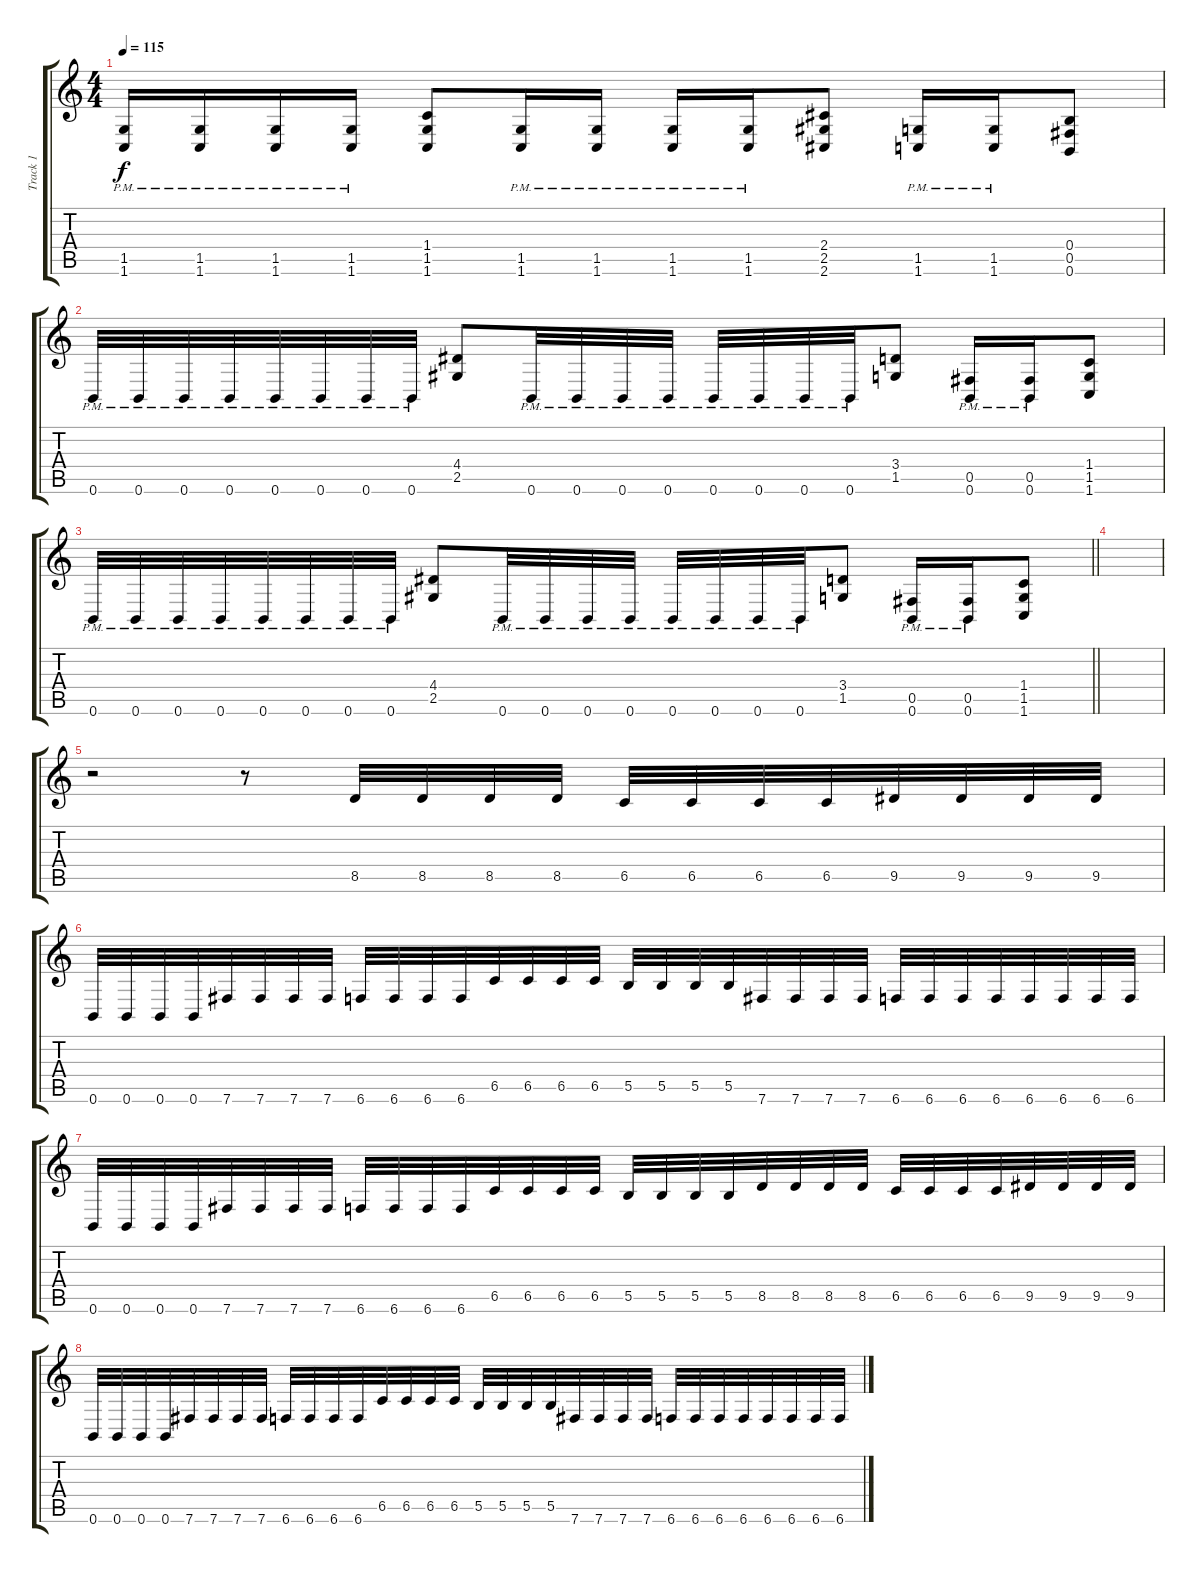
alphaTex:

\track ("Track 1" "Track 1") {instrument distortionguitar}
\staff {score tabs}
\tuning (Db4 Ab3 E3 B2 Gb2 B1) {hide}
\ts (4 4)
\tempo 115
\clef g2
\ks c
(1.5{pm} 1.6{pm}).16{dy f} (1.5{pm} 1.6{pm}).16 (1.5{pm} 1.6{pm}).16 (1.5{pm} 1.6{pm}).16 (1.4 1.5 1.6).8 (1.5{pm} 1.6{pm}).16 (1.5{pm} 1.6{pm}).16 (1.5{pm} 1.6{pm}).16 (1.5{pm} 1.6{pm}).16 (2.4 2.5 2.6).8 (1.5{pm} 1.6{pm}).16 (1.5{pm} 1.6{pm}).16 (0.4 0.5 0.6).8 |
0.6{pm}.32 0.6{pm}.32 0.6{pm}.32 0.6{pm}.32 0.6{pm}.32 0.6{pm}.32 0.6{pm}.32 0.6{pm}.32 (4.4 2.5).8 0.6{pm}.32 0.6{pm}.32 0.6{pm}.32 0.6{pm}.32 0.6{pm}.32 0.6{pm}.32 0.6{pm}.32 0.6{pm}.32 (3.4 1.5).8 (0.5{pm} 0.6{pm}).16 (0.5{pm} 0.6{pm}).16 (1.4 1.5 1.6).8 |
\barLineRight lightlight
0.6{pm}.32 0.6{pm}.32 0.6{pm}.32 0.6{pm}.32 0.6{pm}.32 0.6{pm}.32 0.6{pm}.32 0.6{pm}.32 (4.4 2.5).8 0.6{pm}.32 0.6{pm}.32 0.6{pm}.32 0.6{pm}.32 0.6{pm}.32 0.6{pm}.32 0.6{pm}.32 0.6{pm}.32 (3.4 1.5).8 (0.5{pm} 0.6{pm}).16 (0.5{pm} 0.6{pm}).16 (1.4 1.5 1.6).8 |
\section ("" "")
|
r.2 r.8 8.5.32 8.5.32 8.5.32 8.5.32 6.5.32 6.5.32 6.5.32 6.5.32 9.5.32 9.5.32 9.5.32 9.5.32 |
0.6.32 0.6.32 0.6.32 0.6.32 7.6.32 7.6.32 7.6.32 7.6.32 6.6.32 6.6.32 6.6.32 6.6.32 6.5.32 6.5.32 6.5.32 6.5.32 5.5.32 5.5.32 5.5.32 5.5.32 7.6.32 7.6.32 7.6.32 7.6.32 6.6.32 6.6.32 6.6.32 6.6.32 6.6.32 6.6.32 6.6.32 6.6.32 |
0.6.32 0.6.32 0.6.32 0.6.32 7.6.32 7.6.32 7.6.32 7.6.32 6.6.32 6.6.32 6.6.32 6.6.32 6.5.32 6.5.32 6.5.32 6.5.32 5.5.32 5.5.32 5.5.32 5.5.32 8.5.32 8.5.32 8.5.32 8.5.32 6.5.32 6.5.32 6.5.32 6.5.32 9.5.32 9.5.32 9.5.32 9.5.32 |
0.6.32 0.6.32 0.6.32 0.6.32 7.6.32 7.6.32 7.6.32 7.6.32 6.6.32 6.6.32 6.6.32 6.6.32 6.5.32 6.5.32 6.5.32 6.5.32 5.5.32 5.5.32 5.5.32 5.5.32 7.6.32 7.6.32 7.6.32 7.6.32 6.6.32 6.6.32 6.6.32 6.6.32 6.6.32 6.6.32 6.6.32 6.6.32
